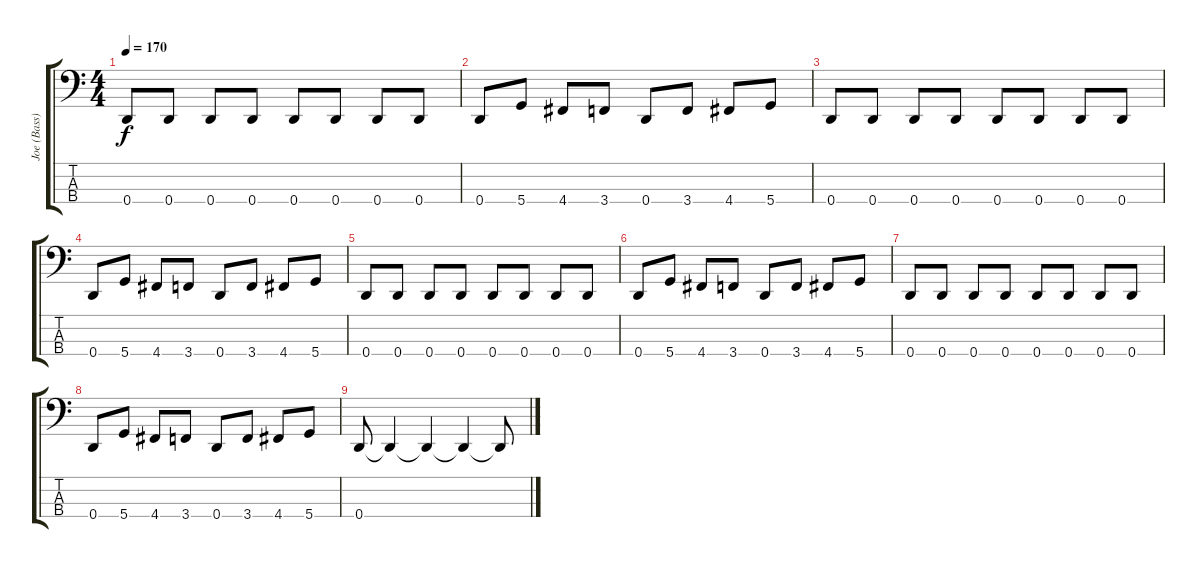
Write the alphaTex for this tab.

\track ("Joe (Bass)" "Joe (Bass)") {instrument electricbassfinger}
\staff {score tabs}
\tuning (G2 D2 A1 D1) {hide}
\ts (4 4)
\tempo 170
\clef f4
\ks c
0.4.8{dy f} 0.4.8 0.4.8 0.4.8 0.4.8 0.4.8 0.4.8 0.4.8 |
0.4.8 5.4.8 4.4.8 3.4.8 0.4.8 3.4.8 4.4.8 5.4.8 |
0.4.8 0.4.8 0.4.8 0.4.8 0.4.8 0.4.8 0.4.8 0.4.8 |
0.4.8 5.4.8 4.4.8 3.4.8 0.4.8 3.4.8 4.4.8 5.4.8 |
0.4.8 0.4.8 0.4.8 0.4.8 0.4.8 0.4.8 0.4.8 0.4.8 |
0.4.8 5.4.8 4.4.8 3.4.8 0.4.8 3.4.8 4.4.8 5.4.8 |
0.4.8 0.4.8 0.4.8 0.4.8 0.4.8 0.4.8 0.4.8 0.4.8 |
0.4.8 5.4.8 4.4.8 3.4.8 0.4.8 3.4.8 4.4.8 5.4.8 |
0.4.8 0.4{t}.4 0.4{t}.4 0.4{t}.4 0.4{t}.8
